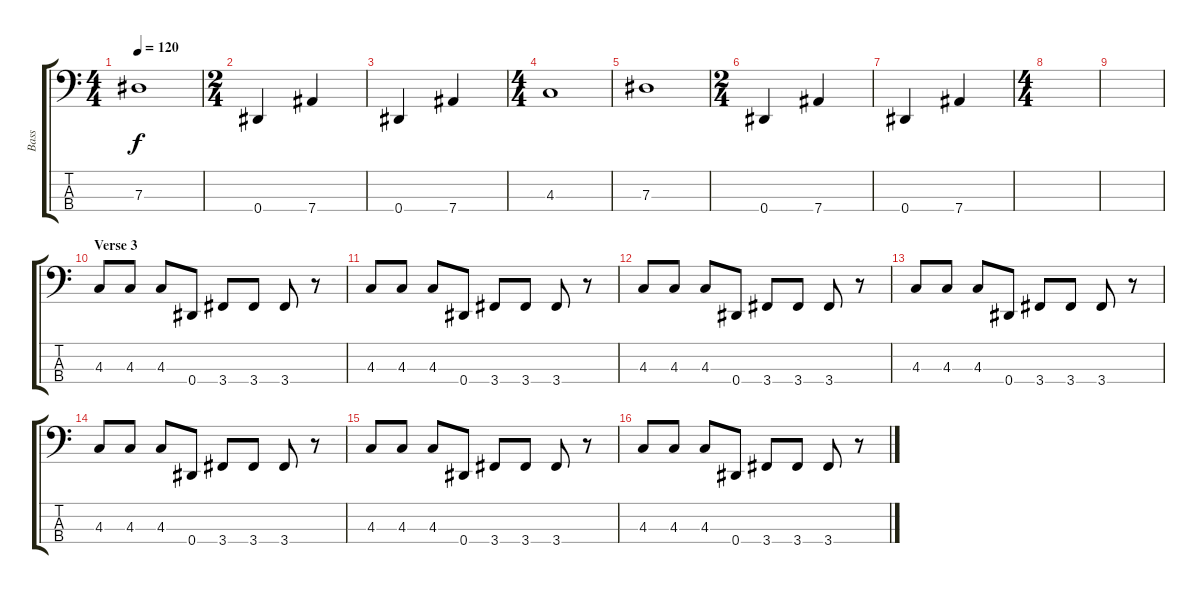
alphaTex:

\track ("Bass" "Bass") {instrument electricbassfinger}
\staff {score tabs}
\tuning (Gb2 Db2 Ab1 Eb1) {hide}
\ts (4 4)
\tempo 120
\clef f4
\ks c
7.3.1{dy f} |
\ts (2 4)
0.4.4 7.4.4 |
0.4.4 7.4.4 |
\ts (4 4)
4.3.1 |
7.3.1 |
\ts (2 4)
0.4.4 7.4.4 |
0.4.4 7.4.4 |
\ts (4 4)
|
|
\section ("" "Verse 3")
4.3.8 4.3.8 4.3.8 0.4.8 3.4.8 3.4.8 3.4.8 r.8 |
4.3.8 4.3.8 4.3.8 0.4.8 3.4.8 3.4.8 3.4.8 r.8 |
4.3.8 4.3.8 4.3.8 0.4.8 3.4.8 3.4.8 3.4.8 r.8 |
4.3.8 4.3.8 4.3.8 0.4.8 3.4.8 3.4.8 3.4.8 r.8 |
4.3.8 4.3.8 4.3.8 0.4.8 3.4.8 3.4.8 3.4.8 r.8 |
4.3.8 4.3.8 4.3.8 0.4.8 3.4.8 3.4.8 3.4.8 r.8 |
4.3.8 4.3.8 4.3.8 0.4.8 3.4.8 3.4.8 3.4.8 r.8
